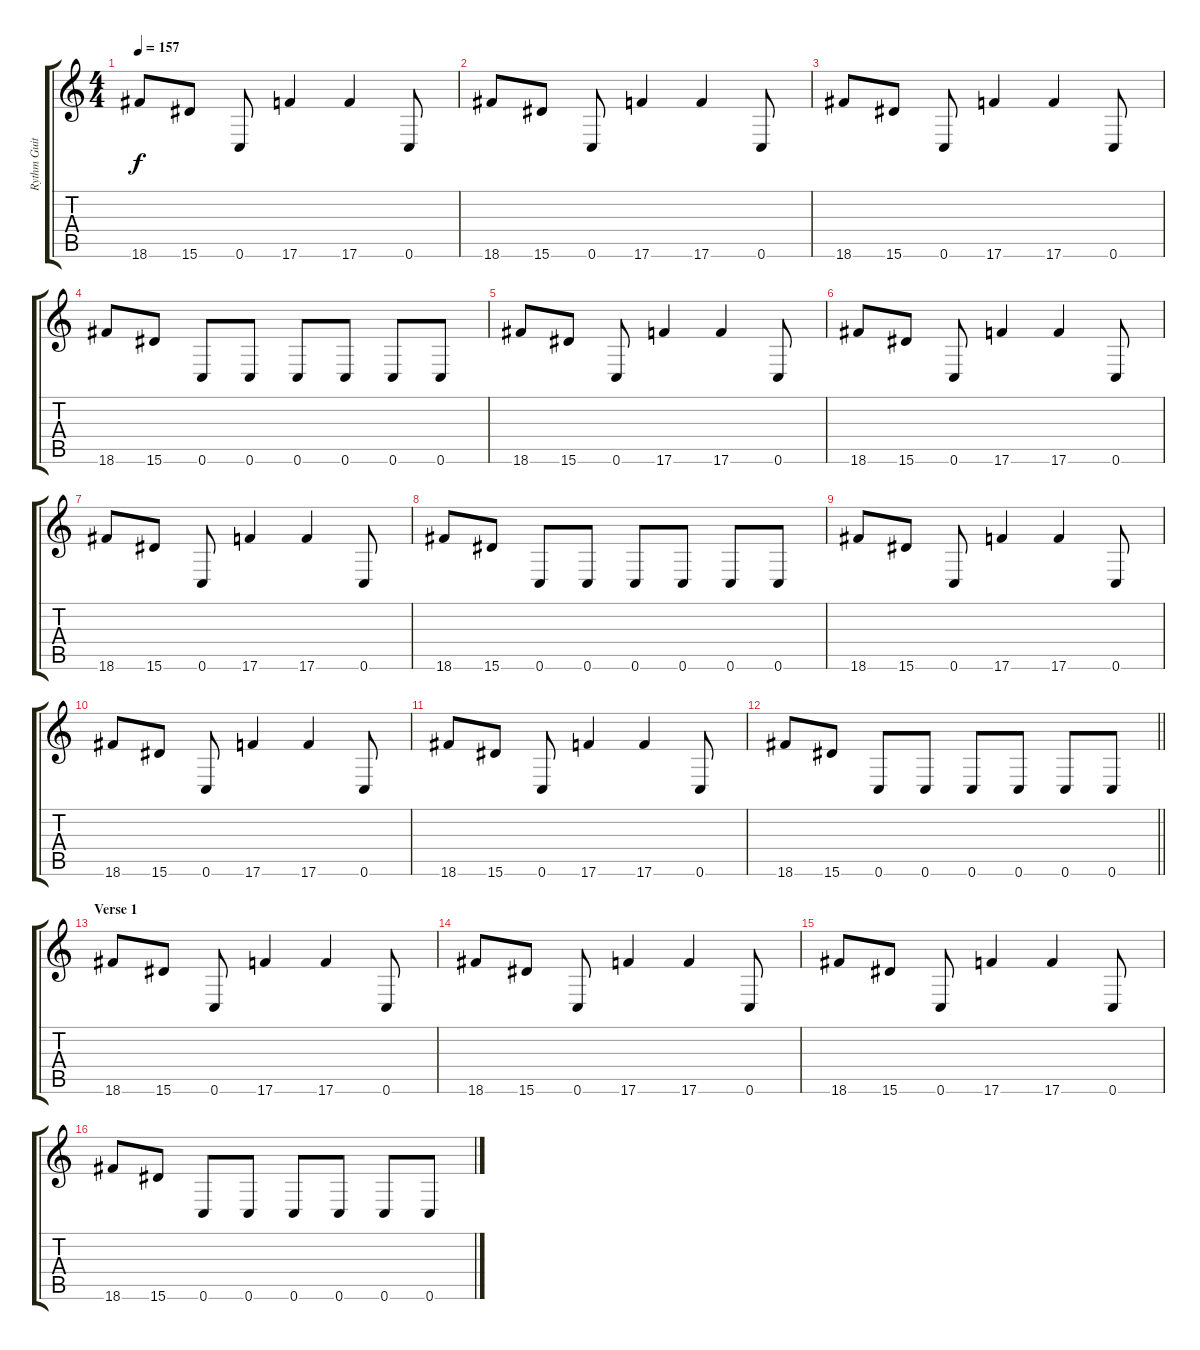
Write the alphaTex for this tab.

\track ("Rythm Guitar" "Rythm Guit") {instrument distortionguitar}
\staff {score tabs}
\tuning (D4 A3 F3 C3 G2 C2) {hide}
\ts (4 4)
\tempo 157
\clef g2
\ks c
18.6.8{dy f} 15.6.8 0.6.8 17.6.4 17.6.4 0.6.8 |
18.6.8 15.6.8 0.6.8 17.6.4 17.6.4 0.6.8 |
18.6.8 15.6.8 0.6.8 17.6.4 17.6.4 0.6.8 |
18.6.8 15.6.8 0.6.8 0.6.8 0.6.8 0.6.8 0.6.8 0.6.8 |
18.6.8 15.6.8 0.6.8 17.6.4 17.6.4 0.6.8 |
18.6.8 15.6.8 0.6.8 17.6.4 17.6.4 0.6.8 |
18.6.8 15.6.8 0.6.8 17.6.4 17.6.4 0.6.8 |
18.6.8 15.6.8 0.6.8 0.6.8 0.6.8 0.6.8 0.6.8 0.6.8 |
18.6.8 15.6.8 0.6.8 17.6.4 17.6.4 0.6.8 |
18.6.8 15.6.8 0.6.8 17.6.4 17.6.4 0.6.8 |
18.6.8 15.6.8 0.6.8 17.6.4 17.6.4 0.6.8 |
\barLineRight lightlight
18.6.8 15.6.8 0.6.8 0.6.8 0.6.8 0.6.8 0.6.8 0.6.8 |
\section ("" "Verse 1")
18.6.8 15.6.8 0.6.8 17.6.4 17.6.4 0.6.8 |
18.6.8 15.6.8 0.6.8 17.6.4 17.6.4 0.6.8 |
18.6.8 15.6.8 0.6.8 17.6.4 17.6.4 0.6.8 |
18.6.8 15.6.8 0.6.8 0.6.8 0.6.8 0.6.8 0.6.8 0.6.8
